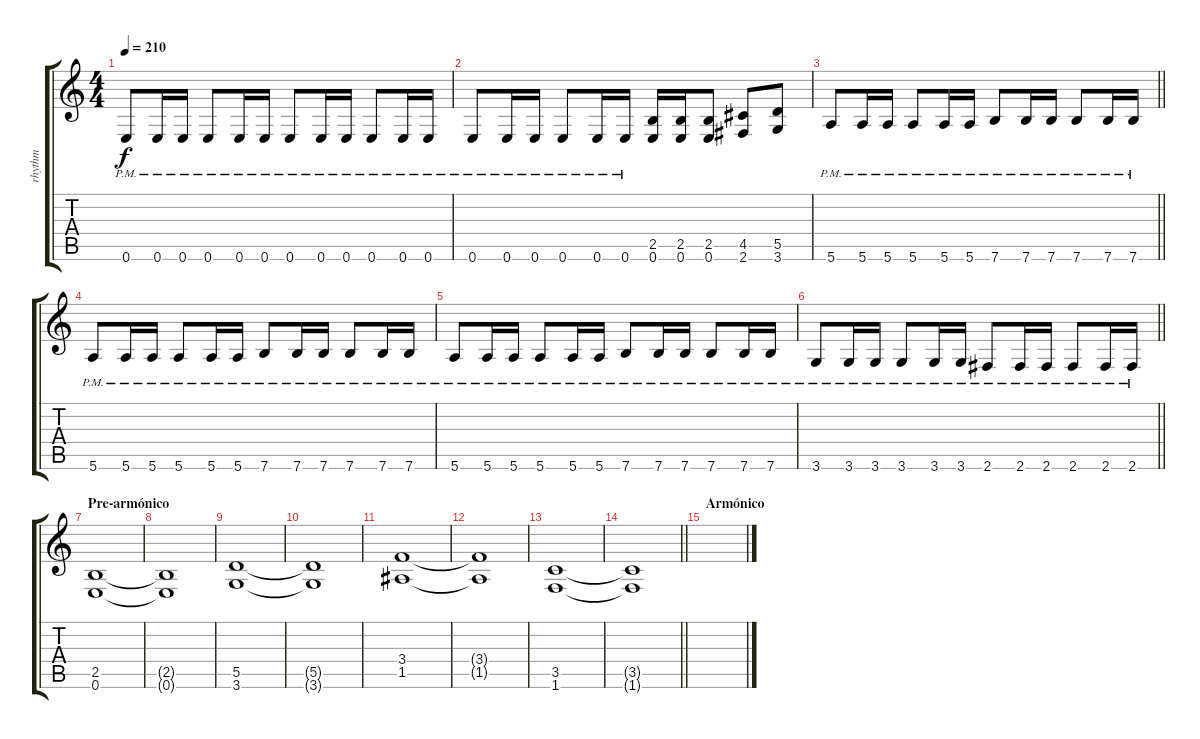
\track ("rhythm" "rhythm") {instrument distortionguitar}
\staff {score tabs}
\tuning (E4 B3 G3 D3 A2 E2) {hide}
\ts (4 4)
\tempo 210
\clef g2
\ks c
0.6{pm}.8{dy f} 0.6{pm}.16 0.6{pm}.16 0.6{pm}.8 0.6{pm}.16 0.6{pm}.16 0.6{pm}.8 0.6{pm}.16 0.6{pm}.16 0.6{pm}.8 0.6{pm}.16 0.6{pm}.16 |
0.6{pm}.8 0.6{pm}.16 0.6{pm}.16 0.6{pm}.8 0.6{pm}.16 0.6{pm}.16 (2.5 0.6).16 (2.5 0.6).16 (2.5 0.6).8 (4.5 2.6).8 (5.5 3.6).8 |
\barLineRight lightlight
5.6{pm}.8 5.6{pm}.16 5.6{pm}.16 5.6{pm}.8 5.6{pm}.16 5.6{pm}.16 7.6{pm}.8 7.6{pm}.16 7.6{pm}.16 7.6{pm}.8 7.6{pm}.16 7.6{pm}.16 |
5.6{pm}.8 5.6{pm}.16 5.6{pm}.16 5.6{pm}.8 5.6{pm}.16 5.6{pm}.16 7.6{pm}.8 7.6{pm}.16 7.6{pm}.16 7.6{pm}.8 7.6{pm}.16 7.6{pm}.16 |
5.6{pm}.8 5.6{pm}.16 5.6{pm}.16 5.6{pm}.8 5.6{pm}.16 5.6{pm}.16 7.6{pm}.8 7.6{pm}.16 7.6{pm}.16 7.6{pm}.8 7.6{pm}.16 7.6{pm}.16 |
\barLineRight lightlight
3.6{pm}.8 3.6{pm}.16 3.6{pm}.16 3.6{pm}.8 3.6{pm}.16 3.6{pm}.16 2.6{pm}.8 2.6{pm}.16 2.6{pm}.16 2.6{pm}.8 2.6{pm}.16 2.6{pm}.16 |
\section ("" "Pre-armónico")
(2.5 0.6).1 |
(2.5{t} 0.6{t}).1 |
(5.5 3.6).1 |
(5.5{t} 3.6{t}).1 |
(3.4 1.5).1 |
(3.4{t} 1.5{t}).1 |
(3.5 1.6).1 |
\barLineRight lightlight
(3.5{t} 1.6{t}).1 |
\section ("" "Armónico")
